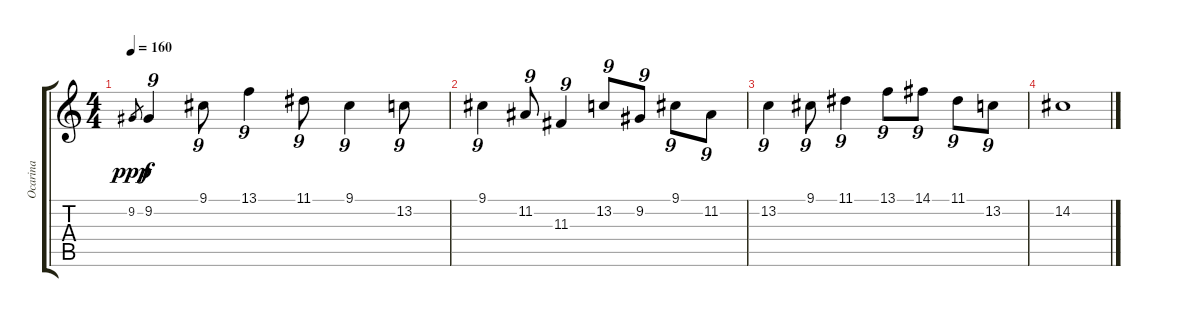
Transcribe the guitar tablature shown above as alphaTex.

\track ("Ocarina" "Ocarina") {instrument ocarina}
\staff {score tabs}
\tuning (E4 B3 G3 D3 A2 E2) {hide}
\ts (4 4)
\tempo 160
\clef g2
\ks c
9.2.8{gr dy ppp} 9.2.4{tu (9 8) dy f} 9.1.8{tu (9 8)} 13.1.4{tu (9 8)} 11.1.8{tu (9 8)} 9.1.4{tu (9 8)} 13.2.8{tu (9 8)} |
9.1.4{tu (9 8)} 11.2.8{tu (9 8)} 11.3.4{tu (9 8)} 13.2.8{tu (9 8)} 9.2.8{tu (9 8)} 9.1.8{tu (9 8)} 11.2.8{tu (9 8)} |
13.2.4{tu (9 8)} 9.1.8{tu (9 8)} 11.1.4{tu (9 8)} 13.1.8{tu (9 8)} 14.1.8{tu (9 8)} 11.1.8{tu (9 8)} 13.2.8{tu (9 8)} |
14.2.1{volume 0}
